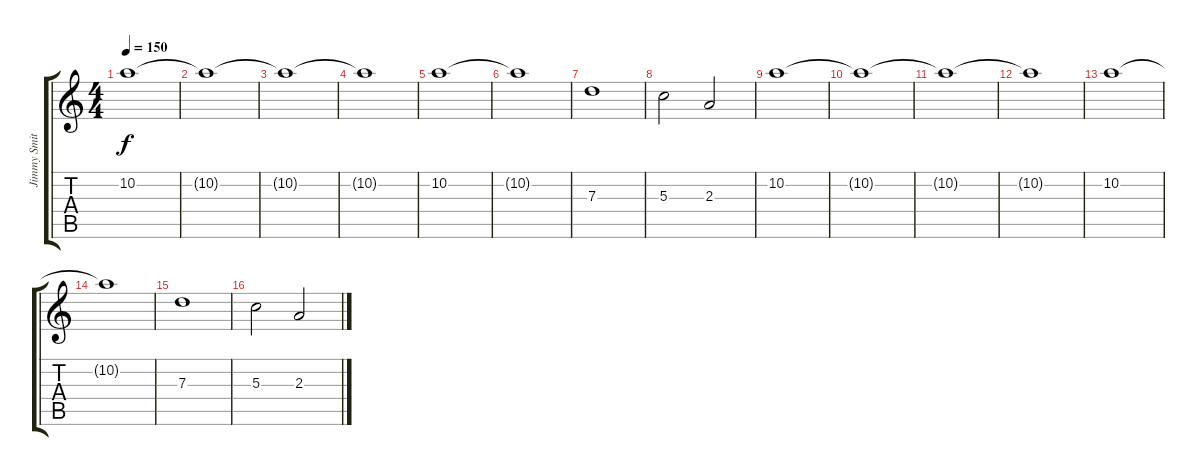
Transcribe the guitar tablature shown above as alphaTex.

\track ("Jimmy Smith (Guitar)" "Jimmy Smit") {instrument electricguitarclean}
\staff {score tabs}
\tuning (E4 B3 G3 D3 A2 E2) {hide}
\ts (4 4)
\tempo 150
\clef g2
\ks c
10.2.1{dy f volume 10} |
10.2{t}.1 |
10.2{t}.1 |
10.2{t}.1 |
10.2.1 |
10.2{t}.1 |
7.3.1 |
5.3.2 2.3.2 |
10.2.1{volume 10} |
10.2{t}.1 |
10.2{t}.1 |
10.2{t}.1 |
10.2.1 |
10.2{t}.1 |
7.3.1 |
5.3.2 2.3.2
